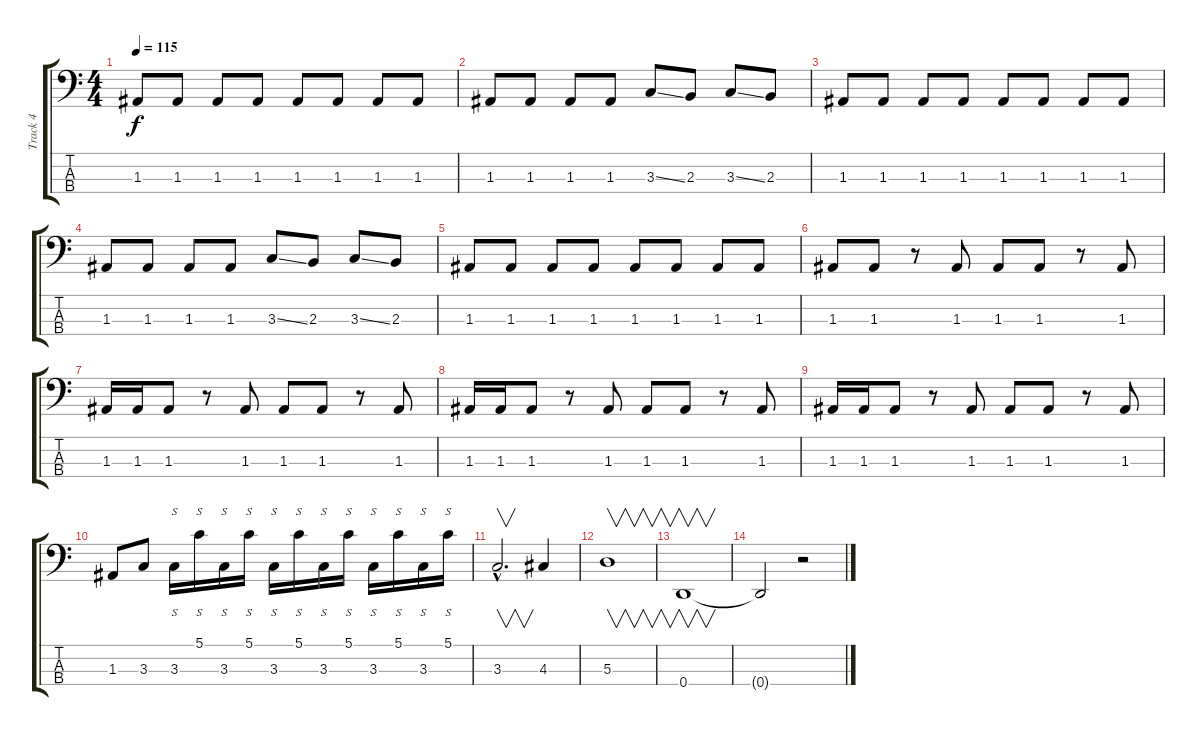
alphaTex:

\track ("Track 4" "Track 4") {instrument fretlessbass}
\staff {score tabs}
\tuning (G2 D2 A1 D1) {hide}
\ts (4 4)
\tempo 115
\clef f4
\ks c
1.3.8{dy f} 1.3.8 1.3.8 1.3.8 1.3.8 1.3.8 1.3.8 1.3.8 |
1.3.8 1.3.8 1.3.8 1.3.8 3.3{ss}.8 2.3.8 3.3{ss}.8 2.3.8 |
1.3.8 1.3.8 1.3.8 1.3.8 1.3.8 1.3.8 1.3.8 1.3.8 |
1.3.8 1.3.8 1.3.8 1.3.8 3.3{ss}.8 2.3.8 3.3{ss}.8 2.3.8 |
1.3.8 1.3.8 1.3.8 1.3.8 1.3.8 1.3.8 1.3.8 1.3.8 |
1.3.8 1.3.8 r.8 1.3.8 1.3.8 1.3.8 r.8 1.3.8 |
1.3.16 1.3.16 1.3.8 r.8 1.3.8 1.3.8 1.3.8 r.8 1.3.8 |
1.3.16 1.3.16 1.3.8 r.8 1.3.8 1.3.8 1.3.8 r.8 1.3.8 |
1.3.16 1.3.16 1.3.8 r.8 1.3.8 1.3.8 1.3.8 r.8 1.3.8 |
1.3.8 3.3.8 3.3.16{s} 5.1.16{s} 3.3.16{s} 5.1.16{s} 3.3.16{s} 5.1.16{s} 3.3.16{s} 5.1.16{s} 3.3.16{s} 5.1.16{s} 3.3.16{s} 5.1.16{s} |
3.3{hac}.2{v d} 4.3.4 |
5.3.1{v} |
0.4.1{v} |
0.4{t}.2 r.2
